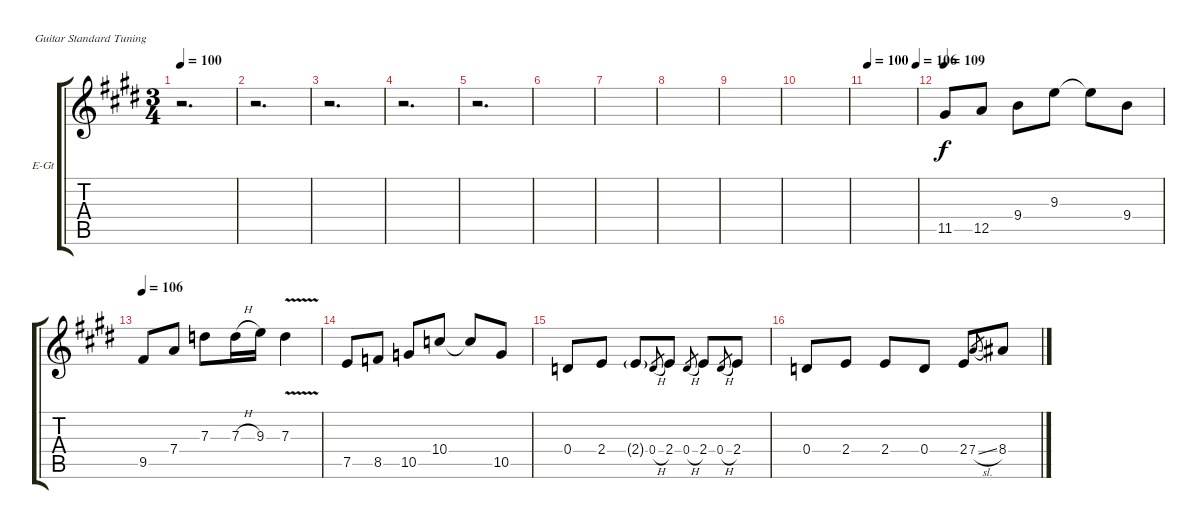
\bracketExtendMode groupsimilarinstruments
\firstSystemTrackNameOrientation horizontal
\otherSystemsTrackNameOrientation horizontal
\track ("Guitar 4" "E-Gt") {instrument overdrivenguitar}
\staff {score tabs}
\tuning (E4 B3 G3 D3 A2 E2)
\ts (3 4)
\tempo 100
\clef g2
\scale
1.07818
\ks e
r.2{d dy f} |
\scale
0.921816 r.2{d} |
\scale
1.07818 r.2{d} |
\scale
0.921816 r.2{d} |
\scale
1.07818 r.2{d} |
\scale
0.921816 |
\scale
1.07818 |
\scale
0.921816 |
\scale
1.07818 |
\scale
0.921816 |
\tempo 100
\tempo (106 1)
\scale
1.07818 |
\tempo 109
\scale
0.921816 11.5.8 12.5.8 9.4.8 9.3.8 9.3{t}.8 9.4.8 |
\tempo 106
\scale
1.07818 9.5.8 7.4.8 7.3.8 7.3{h}.16 9.3.16 7.3{v}.4 |
\scale
0.921816 7.5.8 8.5.8 10.5.8 10.4.8 10.4{t}.8 10.5.8 |
\scale
1.07818 0.4.8 2.4.8 2.4{g}.8 0.4{h}.8{gr} 2.4.8 0.4{h}.8{gr} 2.4.8 0.4{h}.8{gr} 2.4.8 |
\scale
0.921816 0.4.8 2.4.8 2.4.8 0.4.8 2.4.8 7.4{sl}.8{gr} 8.4.8
